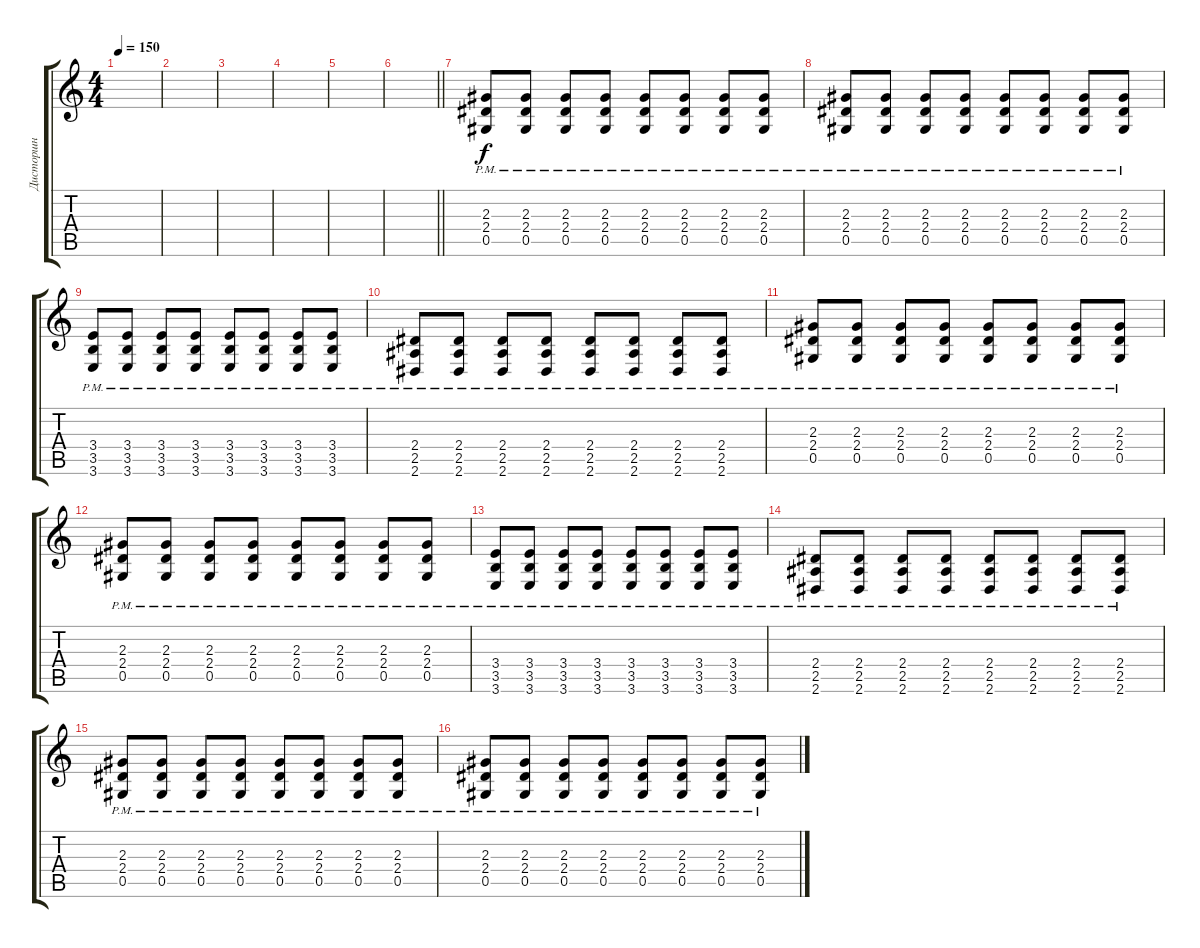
\track ("Дисторшн" "Дисторшн") {instrument distortionguitar}
\staff {score tabs}
\tuning (Eb4 Bb3 Gb3 Db3 Ab2 Db2) {hide}
\ts (4 4)
\tempo 150
\clef g2
\ks c
|
|
|
|
|
\barLineRight lightlight
|
(2.3{pm} 2.4{pm} 0.5{pm}).8 (2.3{pm} 2.4{pm} 0.5{pm}).8 (2.3{pm} 2.4{pm} 0.5{pm}).8 (2.3{pm} 2.4{pm} 0.5{pm}).8 (2.3{pm} 2.4{pm} 0.5{pm}).8 (2.3{pm} 2.4{pm} 0.5{pm}).8 (2.3{pm} 2.4{pm} 0.5{pm}).8 (2.3{pm} 2.4{pm} 0.5{pm}).8 |
(2.3{pm} 2.4{pm} 0.5{pm}).8 (2.3{pm} 2.4{pm} 0.5{pm}).8 (2.3{pm} 2.4{pm} 0.5{pm}).8 (2.3{pm} 2.4{pm} 0.5{pm}).8 (2.3{pm} 2.4{pm} 0.5{pm}).8 (2.3{pm} 2.4{pm} 0.5{pm}).8 (2.3{pm} 2.4{pm} 0.5{pm}).8 (2.3{pm} 2.4{pm} 0.5{pm}).8 |
(3.4{pm} 3.5{pm} 3.6{pm}).8 (3.4{pm} 3.5{pm} 3.6{pm}).8 (3.4{pm} 3.5{pm} 3.6{pm}).8 (3.4{pm} 3.5{pm} 3.6{pm}).8 (3.4{pm} 3.5{pm} 3.6{pm}).8 (3.4{pm} 3.5{pm} 3.6{pm}).8 (3.4{pm} 3.5{pm} 3.6{pm}).8 (3.4{pm} 3.5{pm} 3.6{pm}).8 |
(2.4{pm} 2.5{pm} 2.6{pm}).8 (2.4{pm} 2.5{pm} 2.6{pm}).8 (2.4{pm} 2.5{pm} 2.6{pm}).8 (2.4{pm} 2.5{pm} 2.6{pm}).8 (2.4{pm} 2.5{pm} 2.6{pm}).8 (2.4{pm} 2.5{pm} 2.6{pm}).8 (2.4{pm} 2.5{pm} 2.6{pm}).8 (2.4{pm} 2.5{pm} 2.6{pm}).8 |
(2.3{pm} 2.4{pm} 0.5{pm}).8 (2.3{pm} 2.4{pm} 0.5{pm}).8 (2.3{pm} 2.4{pm} 0.5{pm}).8 (2.3{pm} 2.4{pm} 0.5{pm}).8 (2.3{pm} 2.4{pm} 0.5{pm}).8 (2.3{pm} 2.4{pm} 0.5{pm}).8 (2.3{pm} 2.4{pm} 0.5{pm}).8 (2.3{pm} 2.4{pm} 0.5{pm}).8 |
(2.3{pm} 2.4{pm} 0.5{pm}).8 (2.3{pm} 2.4{pm} 0.5{pm}).8 (2.3{pm} 2.4{pm} 0.5{pm}).8 (2.3{pm} 2.4{pm} 0.5{pm}).8 (2.3{pm} 2.4{pm} 0.5{pm}).8 (2.3{pm} 2.4{pm} 0.5{pm}).8 (2.3{pm} 2.4{pm} 0.5{pm}).8 (2.3{pm} 2.4{pm} 0.5{pm}).8 |
(3.4{pm} 3.5{pm} 3.6{pm}).8 (3.4{pm} 3.5{pm} 3.6{pm}).8 (3.4{pm} 3.5{pm} 3.6{pm}).8 (3.4{pm} 3.5{pm} 3.6{pm}).8 (3.4{pm} 3.5{pm} 3.6{pm}).8 (3.4{pm} 3.5{pm} 3.6{pm}).8 (3.4{pm} 3.5{pm} 3.6{pm}).8 (3.4{pm} 3.5{pm} 3.6{pm}).8 |
(2.4{pm} 2.5{pm} 2.6{pm}).8 (2.4{pm} 2.5{pm} 2.6{pm}).8 (2.4{pm} 2.5{pm} 2.6{pm}).8 (2.4{pm} 2.5{pm} 2.6{pm}).8 (2.4{pm} 2.5{pm} 2.6{pm}).8 (2.4{pm} 2.5{pm} 2.6{pm}).8 (2.4{pm} 2.5{pm} 2.6{pm}).8 (2.4{pm} 2.5{pm} 2.6{pm}).8 |
(2.3{pm} 2.4{pm} 0.5{pm}).8 (2.3{pm} 2.4{pm} 0.5{pm}).8 (2.3{pm} 2.4{pm} 0.5{pm}).8 (2.3{pm} 2.4{pm} 0.5{pm}).8 (2.3{pm} 2.4{pm} 0.5{pm}).8 (2.3{pm} 2.4{pm} 0.5{pm}).8 (2.3{pm} 2.4{pm} 0.5{pm}).8 (2.3{pm} 2.4{pm} 0.5{pm}).8 |
(2.3{pm} 2.4{pm} 0.5{pm}).8 (2.3{pm} 2.4{pm} 0.5{pm}).8 (2.3{pm} 2.4{pm} 0.5{pm}).8 (2.3{pm} 2.4{pm} 0.5{pm}).8 (2.3{pm} 2.4{pm} 0.5{pm}).8 (2.3{pm} 2.4{pm} 0.5{pm}).8 (2.3{pm} 2.4{pm} 0.5{pm}).8 (2.3{pm} 2.4{pm} 0.5{pm}).8
